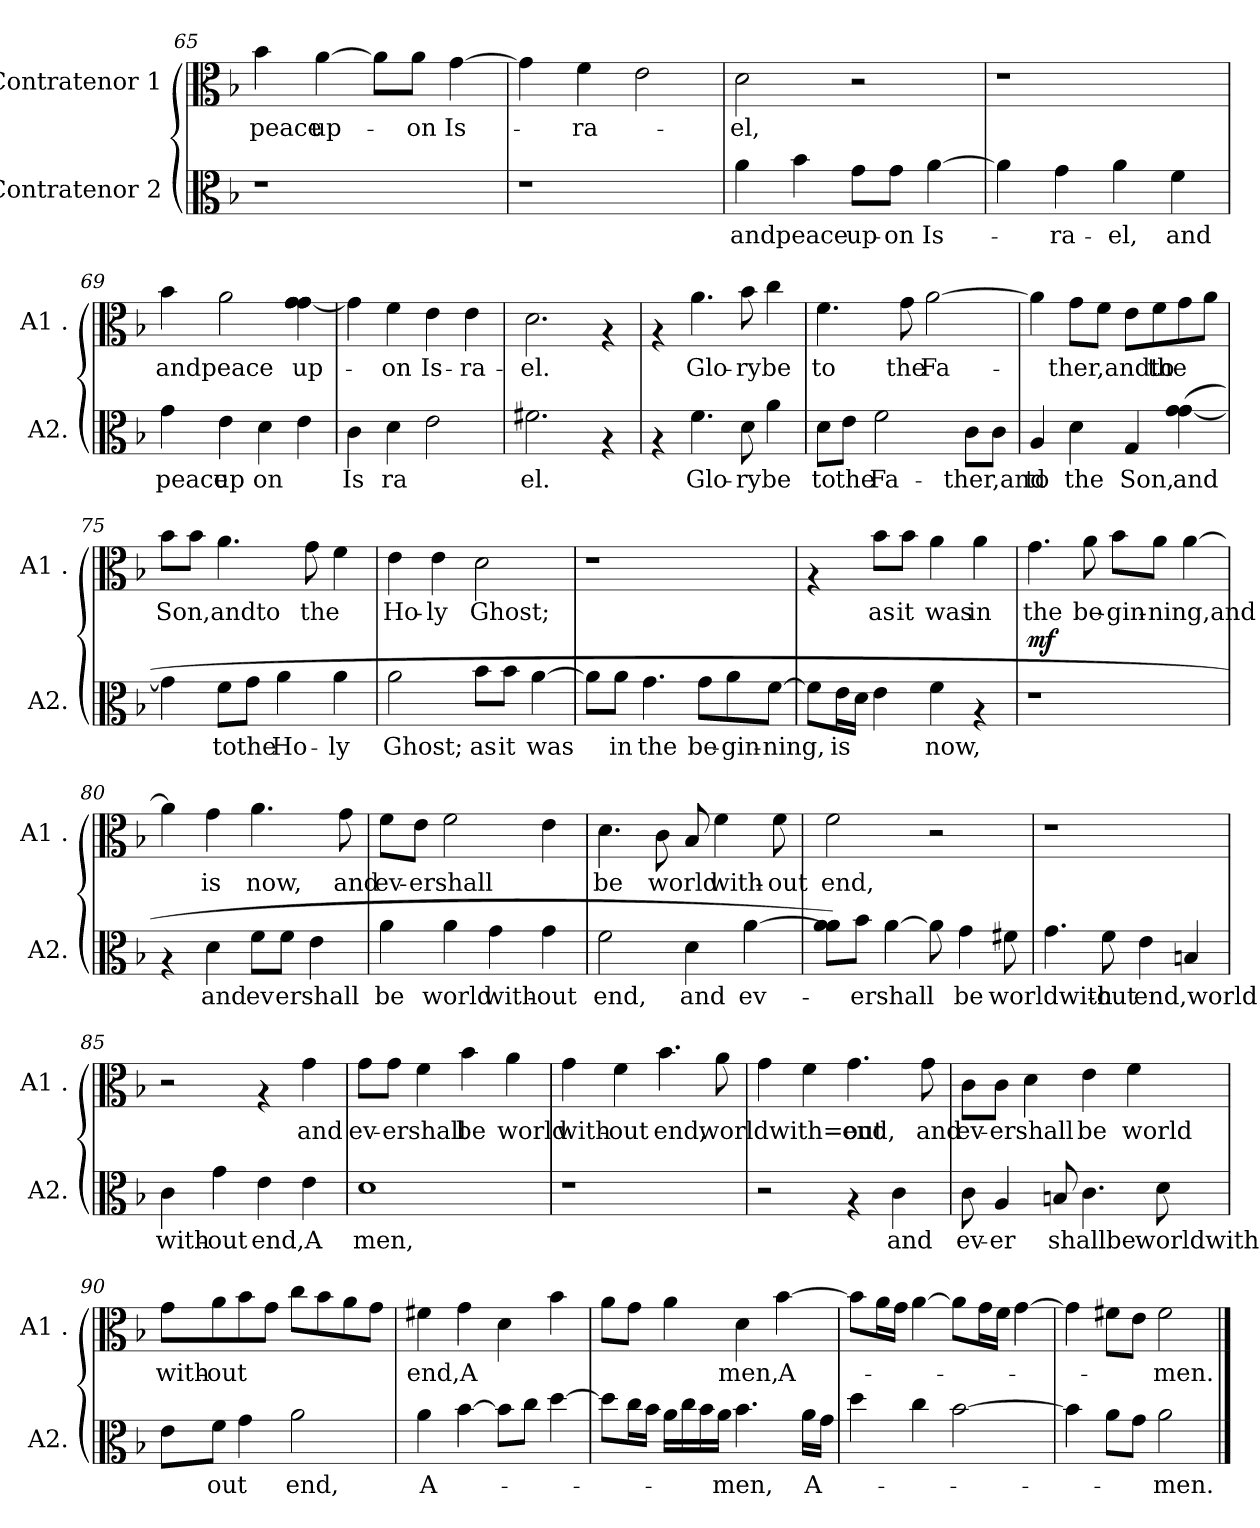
**kern	**text	**dynam	**kern	**text
*part2	*part2	*part2	*part1	*part1
*staff2	*staff2	*staff2	*staff1	*staff1
*I"Contratenor 2	*	*	*I"Contratenor 1	*
*I'A2.	*	*	*I'A1 .	*
!!LO:LB:g=z
*clefC3	*	*	*clefC3	*
*k[b-]	*	*	*k[b-]	*
*F:	*	*	*F:	*
=65	=65	=65	=65	=65
!	!	!	!	!LO:LY:b
1r	.	.	4b-\	peace
!	!	!	!	!LO:LY:b
.	.	.	[>4a\	up-
.	.	.	8a\L]	.
!	!	!	!	!LO:LY:b
.	.	.	8a\J	-on
!	!	!	!	!LO:LY:b
.	.	.	[>4g\	Is-
=66	=66	=66	=66	=66
1r	.	.	4g\]	.
!	!	!	!	!LO:LY:b
.	.	.	4f\	-ra-
.	.	.	2e\	.
=67	=67	=67	=67	=67
!	!LO:LY:b	!	!	!LO:LY:b
4a\	andpeace	.	2d\	-el,
4b-\	.	.	.	.
!	!LO:LY:b	!	!	!
8g\L	up-	.	2r	.
!	!LO:LY:b	!	!	!
8g\J	-on	.	.	.
!	!LO:LY:b	!	!	!
[>4a\	Is-	.	.	.
=68	=68	=68	=68	=68
4a\]	.	.	1r	.
!	!LO:LY:b	!	!	!
4g\	-ra-	.	.	.
!	!LO:LY:b	!	!	!
4a\	-el,	.	.	.
!	!LO:LY:b	!	!	!
4f\	and	.	.	.
=69	=69	=69	=69	=69
!	!LO:LY:b	!	!	!LO:LY:b
4g\	peace	.	4b-\	andpeace
!	!LO:LY:b	!	!	!
4e\	up	.	2a\	.
!	!LO:LY:b	!	!	!
4d\	on	.	.	.
!	!	!	!	!LO:LY:b
4e\	.	.	[<4g\ 4g\ 4g\ 4g\ 4g\	up-
!!LO:PB:g=z
=70	=70	=70	=70	=70
!	!LO:LY:b	!	!	!
4c\	Is	.	4g\]	.
!	!LO:LY:b	!	!	!LO:LY:b
4d\	ra	.	4f\	-on
!	!	!	!	!LO:LY:b
2e\	.	.	4e\	Is-
!	!	!	!	!LO:LY:b
.	.	.	4e\	-ra-
=71	=71	=71	=71	=71
!	!LO:LY:b	!	!	!LO:LY:b
2.f#X\	el.	.	2.d\	-el.
4rG	.	.	4rG	.
=72	=72	=72	=72	=72
4rG	.	.	4rG	.
!	!LO:LY:b	!	!	!LO:LY:b
4.f\	Glo-	.	4.a\	Glo-
!	!LO:LY:b	!	!	!LO:LY:b
8d\	-ry	.	8b-\	-ry
!	!LO:LY:b	!	!	!LO:LY:b
4a\	be	.	4cc\	be
=73	=73	=73	=73	=73
!	!LO:LY:b	!	!	!LO:LY:b
8d\L	to	.	4.f\	to
!	!LO:LY:b	!	!	!
8e\J	the	.	.	.
!	!LO:LY:b	!	!	!
2f\	Fa-	.	.	.
!	!	!	!	!LO:LY:b
.	.	.	8g\	the
!	!	!	!	!LO:LY:b
.	.	.	[>2a\	Fa-
!	!LO:LY:b	!	!	!
8c\L	-ther,and	.	.	.
8c\J	.	.	.	.
=74	=74	=74	=74	=74
!	!LO:LY:b	!	!	!
4A/	to	.	4a\]	.
!	!LO:LY:b	!	!	!LO:LY:b
4d\	the	.	8g\L	-ther,andto
.	.	.	8f\J	.
!	!LO:LY:b	!	!	!
4G/	Son,	.	8e\L	.
!	!	!	!	!LO:LY:b
.	.	.	8f\	the
!	!LO:LY:b	!	!	!
(>[<4g\ 4g\ 4g\	and	.	8g\	.
.	.	.	8a\J	.
!!LO:LB:g=z
=75	=75	=75	=75	=75
!	!	!	!	!LO:LY:b
4g\]	.	.	8b-\L	Son,andto
.	.	.	8b-\J	.
!	!LO:LY:b	!	!	!
8f\L	to	.	4.a\	.
!	!LO:LY:b	!	!	!
8g\J	the	.	.	.
!	!LO:LY:b	!	!	!
4a\	Ho-	.	.	.
!	!	!	!	!LO:LY:b
.	.	.	8g\	the
!	!LO:LY:b	!	!	!
4a\	-ly	.	4f\	.
=76	=76	=76	=76	=76
!	!LO:LY:b	!	!	!LO:LY:b
2a\	Ghost;	.	4e\	Ho-
!	!	!	!	!LO:LY:b
.	.	.	4e\	-ly
!	!LO:LY:b	!	!	!LO:LY:b
8b-\L	as	.	2d\	Ghost;
!	!LO:LY:b	!	!	!
8b-\J	it	.	.	.
!	!LO:LY:b	!	!	!
[>4a\	was	.	.	.
=77	=77	=77	=77	=77
8a\L]	.	.	1r	.
!	!LO:LY:b	!	!	!
8a\J	in	.	.	.
!	!LO:LY:b	!	!	!
4.g\	the	.	.	.
!	!LO:LY:b	!	!	!
8g\L	be-	.	.	.
!	!LO:LY:b	!	!	!
8a\	-gin-	.	.	.
!	!LO:LY:b	!	!	!
[>8f\J	-ning,	.	.	.
=78	=78	=78	=78	=78
8f\L]	.	.	4rG	.
!	!LO:LY:b	!	!	!
16e\L	is	.	.	.
16d\JJ	.	.	.	.
!	!	!	!	!LO:LY:b
4e\	.	.	8b-\L	as
!	!	!	!	!LO:LY:b
.	.	.	8b-\J	it
!	!LO:LY:b	!	!	!LO:LY:b
4f\	now,	.	4a\	was
!	!	!	!	!LO:LY:b
4rG	.	.	4a\	in
!!LO:PB:g=z
=79	=79	=79	=79	=79
!	!	!LO:DY:b	!	!LO:LY:b
1r	.	mf	4.g\	the
!	!	!	!	!LO:LY:b
.	.	.	8a\	be-
!	!	!	!	!LO:LY:b
.	.	.	8b-\L	-gin-
!	!	!	!	!LO:LY:b
.	.	.	8a\J	-ning,and
.	.	.	[>4a\	.
=80	=80	=80	=80	=80
4rG	.	.	4a\]	.
!	!LO:LY:b	!	!	!LO:LY:b
4d\	and	.	4g\	is
!	!LO:LY:b	!	!	!LO:LY:b
8f\L	ev	.	4.a\	now,
!	!LO:LY:b	!	!	!
8f\J	ershall	.	.	.
4e\	.	.	.	.
!	!	!	!	!LO:LY:b
.	.	.	8g\	and
=81	=81	=81	=81	=81
!	!LO:LY:b	!	!	!LO:LY:b
4a\	be	.	8f\L	ev-
!	!	!	!	!LO:LY:b
.	.	.	8e\J	-ershall
!	!LO:LY:b	!	!	!
4a\	world	.	2f\	.
!	!LO:LY:b	!	!	!
4g\	with-	.	.	.
!	!LO:LY:b	!	!	!
4g\	-out	.	4e\	.
=82	=82	=82	=82	=82
!	!LO:LY:b	!	!	!LO:LY:b
2f\	end,	.	4.d\	be
!	!	!	!	!LO:LY:b
.	.	.	8c\	world
!	!LO:LY:b	!	!	!
4d\	and	.	8B-/	.
!	!	!	!	!LO:LY:b
.	.	.	4f\	with-
!	!LO:LY:b	!	!	!
[>4a\	ev-	.	.	.
!	!	!	!	!LO:LY:b
.	.	.	8f\	-out
!!LO:LB:g=z
=83	=83	=83	=83	=83
!	!	!	!	!LO:LY:b
8a\] 8a\ 8a\L)	.	.	2f\	end,
!	!LO:LY:b	!	!	!
8b-\J	-ershall	.	.	.
[>4a\	.	.	.	.
8a\]	.	.	2r	.
!	!LO:LY:b	!	!	!
4g\	be	.	.	.
!	!LO:LY:b	!	!	!
8f#X\	worldwith-	.	.	.
=84	=84	=84	=84	=84
4.g\	.	.	1r	.
!	!LO:LY:b	!	!	!
8f\	-out	.	.	.
!	!LO:LY:b	!	!	!
4e\	end,world	.	.	.
4Bn/	.	.	.	.
=85	=85	=85	=85	=85
!	!LO:LY:b	!	!	!
4c\	with-	.	2r	.
!	!LO:LY:b	!	!	!
4g\	-out	.	.	.
!	!LO:LY:b	!	!	!
4e\	end,	.	4rG	.
!	!LO:LY:b	!	!	!LO:LY:b
4e\	A	.	4g\	and
=86	=86	=86	=86	=86
!	!LO:LY:b	!	!	!LO:LY:b
1d	men,	.	8g\L	ev-
!	!	!	!	!LO:LY:b
.	.	.	8g\J	-ershall
.	.	.	4f\	.
!	!	!	!	!LO:LY:b
.	.	.	4b-\	be
!	!	!	!	!LO:LY:b
.	.	.	4a\	world
!!LO:LB:g=z
=87	=87	=87	=87	=87
!	!	!	!	!LO:LY:b
1r	.	.	4g\	with-
!	!	!	!	!LO:LY:b
.	.	.	4f\	-out
!	!	!	!	!LO:LY:b
.	.	.	4.b-\	end,
!	!	!	!	!LO:LY:b
.	.	.	8a\	worldwith=out
=88	=88	=88	=88	=88
2r	.	.	4g\	.
.	.	.	4f\	.
!	!	!	!	!LO:LY:b
4rG	.	.	4.g\	end,
!	!LO:LY:b	!	!	!
4c\	and	.	.	.
!	!	!	!	!LO:LY:b
.	.	.	8g\	and
=89	=89	=89	=89	=89
!	!LO:LY:b	!	!	!LO:LY:b
8c\	ev-	.	8c\L	ev-
!	!LO:LY:b	!	!	!LO:LY:b
4A/	-er	.	8c\J	-ershall
.	.	.	4d\	.
!	!LO:LY:b	!	!	!
8Bn/	shallbe	.	.	.
!	!	!	!	!LO:LY:b
4.c\	.	.	4e\	be
!	!	!	!	!LO:LY:b
.	.	.	4f\	world
!	!LO:LY:b	!	!	!
8d\	worldwith	.	.	.
=90	=90	=90	=90	=90
!	!	!	!	!LO:LY:b
8e\L	.	.	8g\L	with-
!	!LO:LY:b	!	!	!LO:LY:b
8f\J	out	.	8a\	-out
4g\	.	.	8b-\	.
.	.	.	8g\J	.
!	!LO:LY:b	!	!	!
2a\	end,	.	8cc\L	.
.	.	.	8b-\	.
.	.	.	8a\	.
.	.	.	8g\J	.
!!LO:LB:g=z
=91	=91	=91	=91	=91
!	!LO:LY:b	!	!	!LO:LY:b
4a\	A-	.	4f#X\	end,
!	!	!	!	!LO:LY:b
[>4b-\	.	.	4g\	A
8b-\L]	.	.	4d\	.
8cc\J	.	.	.	.
[>4dd\	.	.	4b-\	.
=92	=92	=92	=92	=92
8dd\L]	.	.	8a\L	.
16cc\L	.	.	8g\J	.
16b-\JJ	.	.	.	.
16a\LL	.	.	4a\	.
16cc\	.	.	.	.
16b-\	.	.	.	.
!	!LO:LY:b	!	!	!
16a\JJ	-men,	.	.	.
!	!	!	!	!LO:LY:b
4.b-\	.	.	4d\	men,
!	!	!	!	!LO:LY:b
.	.	.	[>4b-\	A-
!	!LO:LY:b	!	!	!
16a\LL	A-	.	.	.
16g\JJ	.	.	.	.
=93	=93	=93	=93	=93
4dd\	.	.	8b-\L]	.
.	.	.	16a\L	.
.	.	.	16g\JJ	.
4cc\	.	.	[>4a\	.
[>2b-\	.	.	8a\L]	.
.	.	.	16g\L	.
.	.	.	16f\JJ	.
.	.	.	[>4g\	.
=94	=94	=94	=94	=94
4b-\]	.	.	4g\]	.
8a\L	.	.	8f#X\L	.
8g\J	.	.	8e\J	.
!	!LO:LY:b	!	!	!LO:LY:b
2a\	-men.	.	2f#\	-men.
==	==	==	==	==
*-	*-	*-	*-	*-
